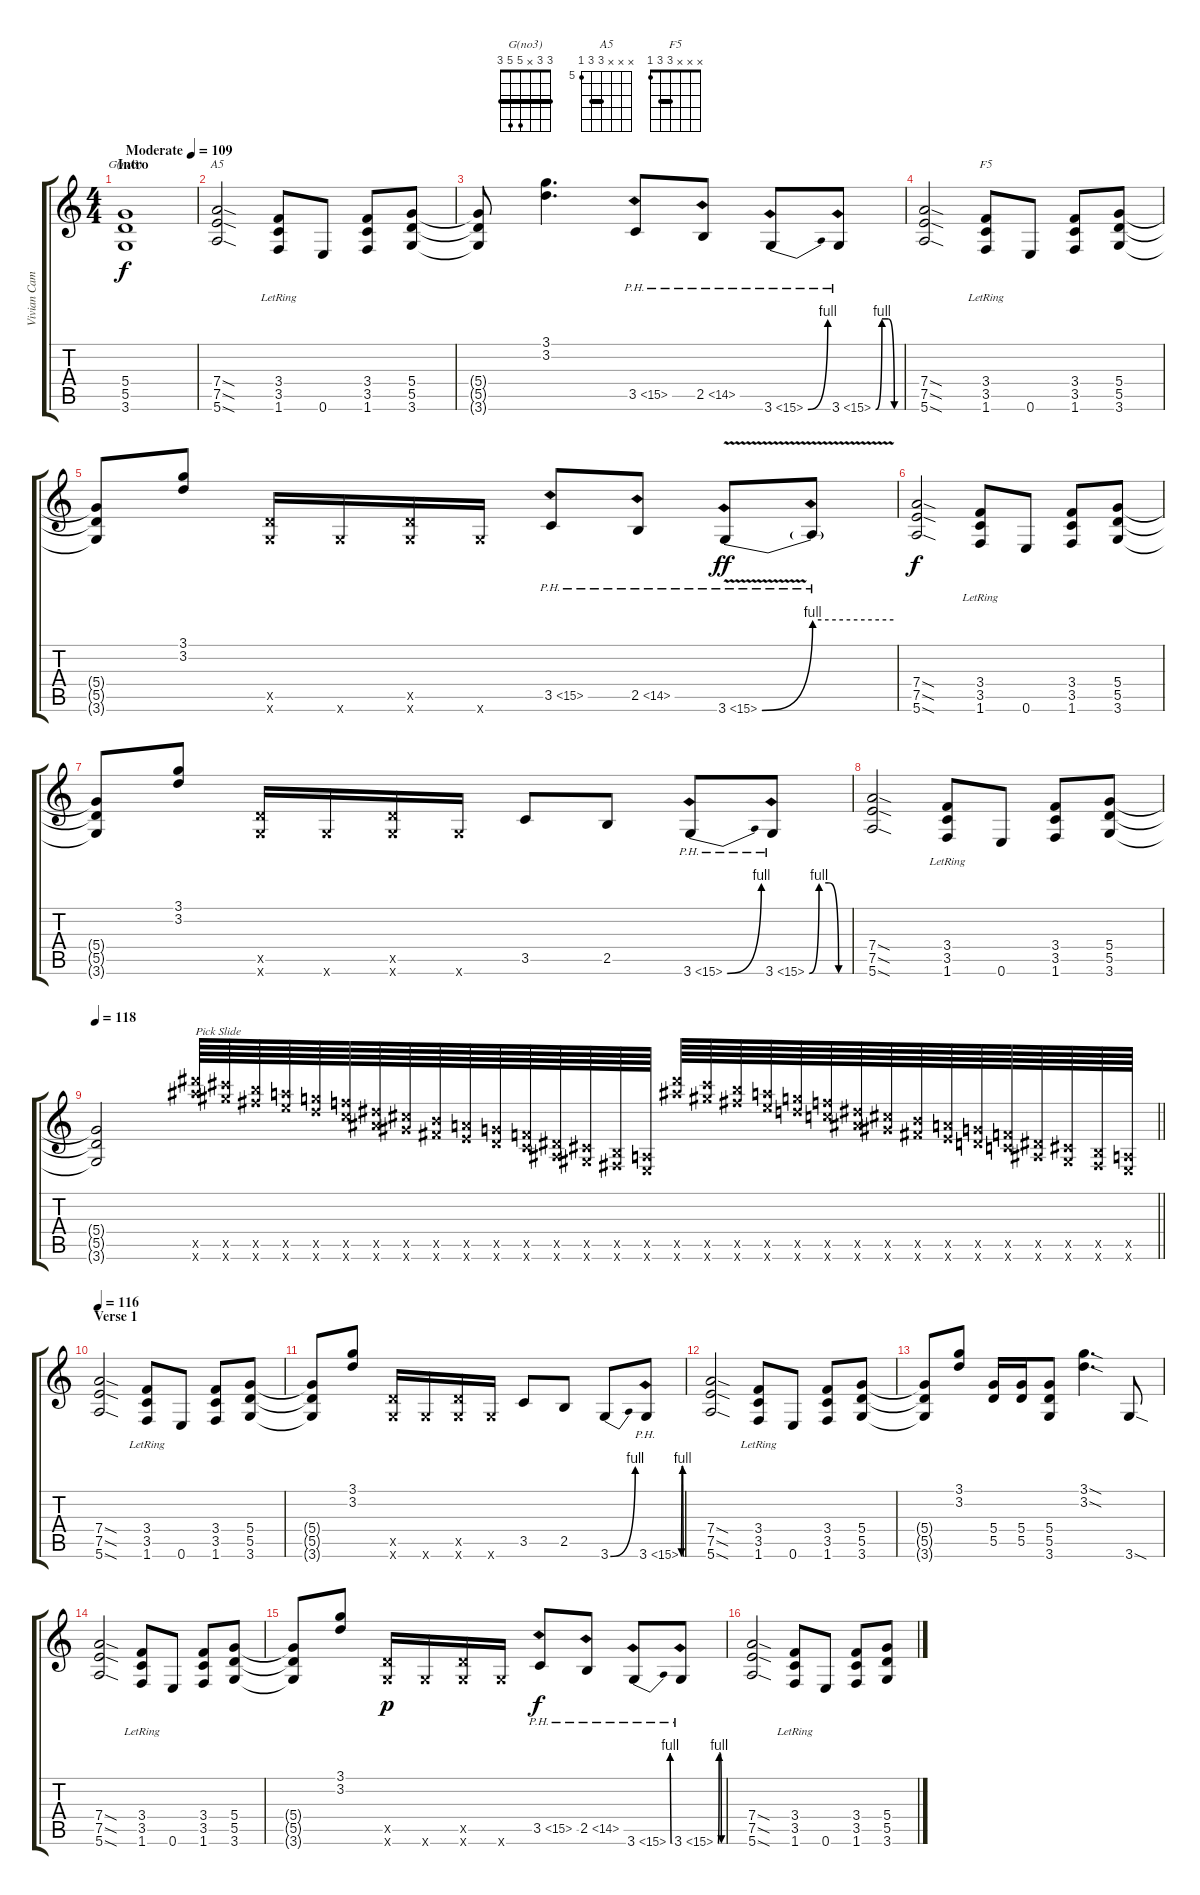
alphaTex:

\track ("Vivian Campbell L" "Vivian Cam") {instrument distortionguitar}
\staff {score tabs}
\tuning (E4 B3 G3 D3 A2 E2) {hide}
\chord ("G(no3)" 3 3 x 5 5 3) {barre 3}
\chord ("A5" x x x 7 7 5) {firstfret 5 barre 7}
\chord ("F5" x x x 3 3 1) {barre 3}
\ts (4 4)
\section ("" "Intro")
\tempo (109 "Moderate")
\clef g2
\ks c
(5.4 5.5 3.6).1{ch "G(no3)" dy f instrument distortionguitar} |
(7.4{sod} 7.5{sod} 5.6{sod}).2{ch "A5"} (3.4{lr} 3.5{lr} 1.6).8 0.6.8 (3.4 3.5 1.6).8 (5.4 5.5 3.6).8 |
(5.4{t} 5.5{t} 3.6{t}).8 (3.1 3.2).4{d} 3.5{ph 12}.8 2.5{ph 12}.8 3.6{be (bend 0 0 60 4) ph 12}.8 3.6{be (custom 0 0 15 4 30 4 45 0 60 0) ph 12}.8 |
(7.4{sod} 7.5{sod} 5.6{sod}).2 (3.4{lr} 3.5{lr} 1.6).8{ch "F5"} 0.6.8 (3.4 3.5 1.6).8 (5.4 5.5 3.6).8 |
(5.4{t} 5.5{t} 3.6{t}).8 (3.1 3.2).8 (5.5{x} 3.6{x}).16 3.6{x}.16 (5.5{x} 3.6{x}).16 3.6{x}.16 3.5{ph 12}.8 2.5{ph 12}.8 3.6{be (bend 0 0 60 4) ph 12 v}.8{dy ff} 3.6{be (hold 0 4 60 4) ph 12 v t}.8 |
(7.4{sod} 7.5{sod} 5.6{sod}).2{dy f} (3.4{lr} 3.5{lr} 1.6).8 0.6.8 (3.4 3.5 1.6).8 (5.4 5.5 3.6).8 |
(5.4{t} 5.5{t} 3.6{t}).8 (3.1 3.2).8 (5.5{x} 3.6{x}).16 3.6{x}.16 (5.5{x} 3.6{x}).16 3.6{x}.16 3.5.8 2.5.8 3.6{be (bend 0 0 60 4) ph 12}.8 3.6{be (custom 0 0 15 4 30 4 45 0 60 0) ph 12}.8 |
(7.4{sod} 7.5{sod} 5.6{sod}).2 (3.4{lr} 3.5{lr} 1.6).8 0.6.8 (3.4 3.5 1.6).8 (5.4 5.5 3.6).8 |
\tempo 118
\barLineRight lightlight
(5.4{t} 5.5{t} 3.6{t}).2 (30.5{x} 30.6{x}).64{txt "Pick Slide"} (28.5{x} 28.6{x}).64 (26.5{x} 26.6{x}).64 (24.5{x} 24.6{x}).64 (22.5{x} 22.6{x}).64 (20.5{x} 20.6{x}).64 (18.5{x} 18.6{x}).64 (16.5{x} 16.6{x}).64 (14.5{x} 14.6{x}).64 (12.5{x} 12.6{x}).64 (10.5{x} 10.6{x}).64 (8.5{x} 8.6{x}).64 (6.5{x} 6.6{x}).64 (4.5{x} 4.6{x}).64 (2.5{x} 2.6{x}).64 (0.5{x} 0.6{x}).64 (30.5{x} 30.6{x}).64 (28.5{x} 28.6{x}).64 (26.5{x} 26.6{x}).64 (24.5{x} 24.6{x}).64 (22.5{x} 22.6{x}).64 (20.5{x} 20.6{x}).64 (18.5{x} 18.6{x}).64 (16.5{x} 16.6{x}).64 (14.5{x} 14.6{x}).64 (12.5{x} 12.6{x}).64 (10.5{x} 10.6{x}).64 (8.5{x} 8.6{x}).64 (6.5{x} 6.6{x}).64 (4.5{x} 4.6{x}).64 (2.5{x} 2.6{x}).64 (0.5{x} 0.6{x}).64 |
\section ("" "Verse 1")
\tempo 116
(7.4{sod} 7.5{sod} 5.6{sod}).2 (3.4{lr} 3.5{lr} 1.6).8 0.6.8 (3.4 3.5 1.6).8 (5.4 5.5 3.6).8 |
(5.4{t} 5.5{t} 3.6{t}).8 (3.1 3.2).8 (5.5{x} 3.6{x}).16 3.6{x}.16 (5.5{x} 3.6{x}).16 3.6{x}.16 3.5.8 2.5.8 3.6{be (bend 0 0 60 4)}.8 3.6{be (custom 0 0 15 4 30 4 45 0 60 0) ph 12}.8 |
(7.4{sod} 7.5{sod} 5.6{sod}).2 (3.4{lr} 3.5{lr} 1.6).8 0.6.8 (3.4 3.5 1.6).8 (5.4 5.5 3.6).8 |
(5.4{t} 5.5{t} 3.6{t}).8 (3.1 3.2).8 (5.4 5.5).16 (5.4 5.5).16 (5.4 5.5 3.6).8 (3.1{sod} 3.2{sod}).4{d} 3.6{sod}.8 |
(7.4{sod} 7.5{sod} 5.6{sod}).2 (3.4{lr} 3.5{lr} 1.6).8 0.6.8 (3.4 3.5 1.6).8 (5.4 5.5 3.6).8 |
(5.4{t} 5.5{t} 3.6{t}).8 (3.1 3.2).8 (5.5{x} 3.6{x}).16{dy p} 3.6{x}.16 (5.5{x} 3.6{x}).16 3.6{x}.16 3.5{ph 12}.8{dy f} 2.5{ph 12}.8 3.6{be (bend 0 0 60 4) ph 12}.8 3.6{be (custom 0 0 15 4 30 4 45 0 60 0) ph 12}.8 |
(7.4{sod} 7.5{sod} 5.6{sod}).2 (3.4{lr} 3.5{lr} 1.6).8 0.6.8 (3.4 3.5 1.6).8 (5.4 5.5 3.6).8
